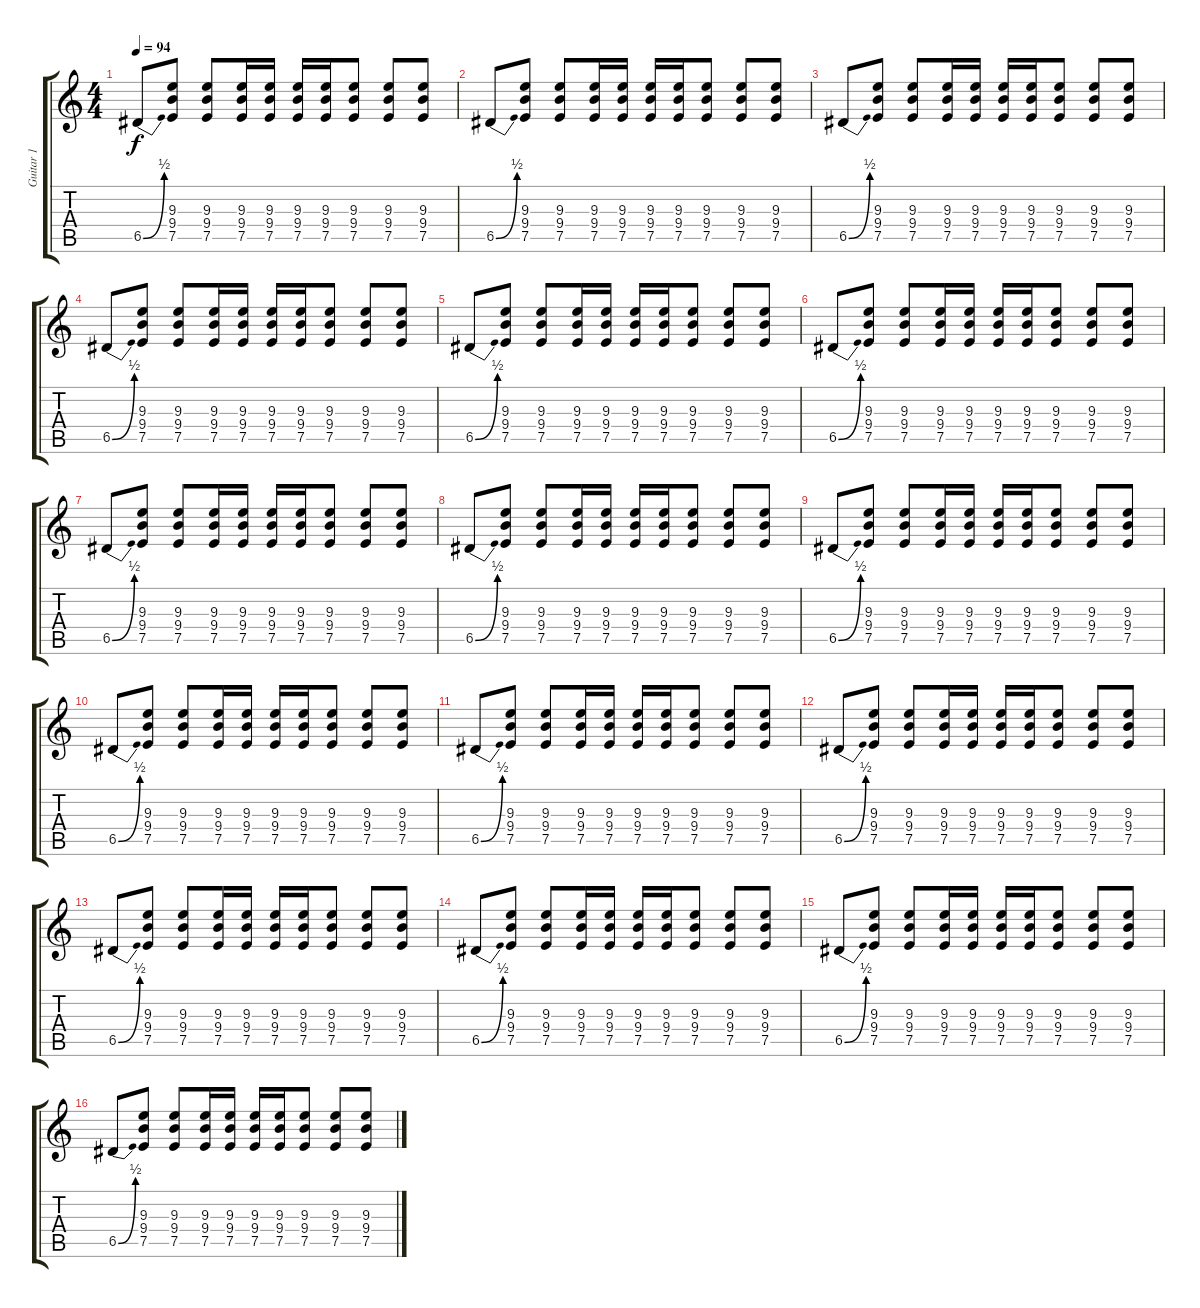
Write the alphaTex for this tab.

\track ("Guitar 1" "Guitar 1") {instrument overdrivenguitar}
\staff {score tabs}
\tuning (E4 B3 G3 D3 A2 E2) {hide}
\ts (4 4)
\tempo 94
\clef g2
\ks c
6.5{be (bend 0 0 60 2)}.8{dy f instrument overdrivenguitar} (9.3 9.4 7.5).8 (9.3 9.4 7.5).8 (9.3 9.4 7.5).16 (9.3 9.4 7.5).16 (9.3 9.4 7.5).16 (9.3 9.4 7.5).16 (9.3 9.4 7.5).8 (9.3 9.4 7.5).8 (9.3 9.4 7.5).8 |
6.5{be (bend 0 0 60 2)}.8 (9.3 9.4 7.5).8 (9.3 9.4 7.5).8 (9.3 9.4 7.5).16 (9.3 9.4 7.5).16 (9.3 9.4 7.5).16 (9.3 9.4 7.5).16 (9.3 9.4 7.5).8 (9.3 9.4 7.5).8 (9.3 9.4 7.5).8 |
6.5{be (bend 0 0 60 2)}.8 (9.3 9.4 7.5).8 (9.3 9.4 7.5).8 (9.3 9.4 7.5).16 (9.3 9.4 7.5).16 (9.3 9.4 7.5).16 (9.3 9.4 7.5).16 (9.3 9.4 7.5).8 (9.3 9.4 7.5).8 (9.3 9.4 7.5).8 |
6.5{be (bend 0 0 60 2)}.8 (9.3 9.4 7.5).8 (9.3 9.4 7.5).8 (9.3 9.4 7.5).16 (9.3 9.4 7.5).16 (9.3 9.4 7.5).16 (9.3 9.4 7.5).16 (9.3 9.4 7.5).8 (9.3 9.4 7.5).8 (9.3 9.4 7.5).8 |
6.5{be (bend 0 0 60 2)}.8 (9.3 9.4 7.5).8 (9.3 9.4 7.5).8 (9.3 9.4 7.5).16 (9.3 9.4 7.5).16 (9.3 9.4 7.5).16 (9.3 9.4 7.5).16 (9.3 9.4 7.5).8 (9.3 9.4 7.5).8 (9.3 9.4 7.5).8 |
6.5{be (bend 0 0 60 2)}.8 (9.3 9.4 7.5).8 (9.3 9.4 7.5).8 (9.3 9.4 7.5).16 (9.3 9.4 7.5).16 (9.3 9.4 7.5).16 (9.3 9.4 7.5).16 (9.3 9.4 7.5).8 (9.3 9.4 7.5).8 (9.3 9.4 7.5).8 |
6.5{be (bend 0 0 60 2)}.8 (9.3 9.4 7.5).8 (9.3 9.4 7.5).8 (9.3 9.4 7.5).16 (9.3 9.4 7.5).16 (9.3 9.4 7.5).16 (9.3 9.4 7.5).16 (9.3 9.4 7.5).8 (9.3 9.4 7.5).8 (9.3 9.4 7.5).8 |
6.5{be (bend 0 0 60 2)}.8 (9.3 9.4 7.5).8 (9.3 9.4 7.5).8 (9.3 9.4 7.5).16 (9.3 9.4 7.5).16 (9.3 9.4 7.5).16 (9.3 9.4 7.5).16 (9.3 9.4 7.5).8 (9.3 9.4 7.5).8 (9.3 9.4 7.5).8 |
6.5{be (bend 0 0 60 2)}.8 (9.3 9.4 7.5).8 (9.3 9.4 7.5).8 (9.3 9.4 7.5).16 (9.3 9.4 7.5).16 (9.3 9.4 7.5).16 (9.3 9.4 7.5).16 (9.3 9.4 7.5).8 (9.3 9.4 7.5).8 (9.3 9.4 7.5).8 |
6.5{be (bend 0 0 60 2)}.8 (9.3 9.4 7.5).8 (9.3 9.4 7.5).8 (9.3 9.4 7.5).16 (9.3 9.4 7.5).16 (9.3 9.4 7.5).16 (9.3 9.4 7.5).16 (9.3 9.4 7.5).8 (9.3 9.4 7.5).8 (9.3 9.4 7.5).8 |
6.5{be (bend 0 0 60 2)}.8 (9.3 9.4 7.5).8 (9.3 9.4 7.5).8 (9.3 9.4 7.5).16 (9.3 9.4 7.5).16 (9.3 9.4 7.5).16 (9.3 9.4 7.5).16 (9.3 9.4 7.5).8 (9.3 9.4 7.5).8 (9.3 9.4 7.5).8 |
6.5{be (bend 0 0 60 2)}.8 (9.3 9.4 7.5).8 (9.3 9.4 7.5).8 (9.3 9.4 7.5).16 (9.3 9.4 7.5).16 (9.3 9.4 7.5).16 (9.3 9.4 7.5).16 (9.3 9.4 7.5).8 (9.3 9.4 7.5).8 (9.3 9.4 7.5).8 |
6.5{be (bend 0 0 60 2)}.8 (9.3 9.4 7.5).8 (9.3 9.4 7.5).8 (9.3 9.4 7.5).16 (9.3 9.4 7.5).16 (9.3 9.4 7.5).16 (9.3 9.4 7.5).16 (9.3 9.4 7.5).8 (9.3 9.4 7.5).8 (9.3 9.4 7.5).8 |
6.5{be (bend 0 0 60 2)}.8 (9.3 9.4 7.5).8 (9.3 9.4 7.5).8 (9.3 9.4 7.5).16 (9.3 9.4 7.5).16 (9.3 9.4 7.5).16 (9.3 9.4 7.5).16 (9.3 9.4 7.5).8 (9.3 9.4 7.5).8 (9.3 9.4 7.5).8 |
6.5{be (bend 0 0 60 2)}.8 (9.3 9.4 7.5).8 (9.3 9.4 7.5).8 (9.3 9.4 7.5).16 (9.3 9.4 7.5).16 (9.3 9.4 7.5).16 (9.3 9.4 7.5).16 (9.3 9.4 7.5).8 (9.3 9.4 7.5).8 (9.3 9.4 7.5).8 |
6.5{be (bend 0 0 60 2)}.8 (9.3 9.4 7.5).8 (9.3 9.4 7.5).8 (9.3 9.4 7.5).16 (9.3 9.4 7.5).16 (9.3 9.4 7.5).16 (9.3 9.4 7.5).16 (9.3 9.4 7.5).8 (9.3 9.4 7.5).8 (9.3 9.4 7.5).8
